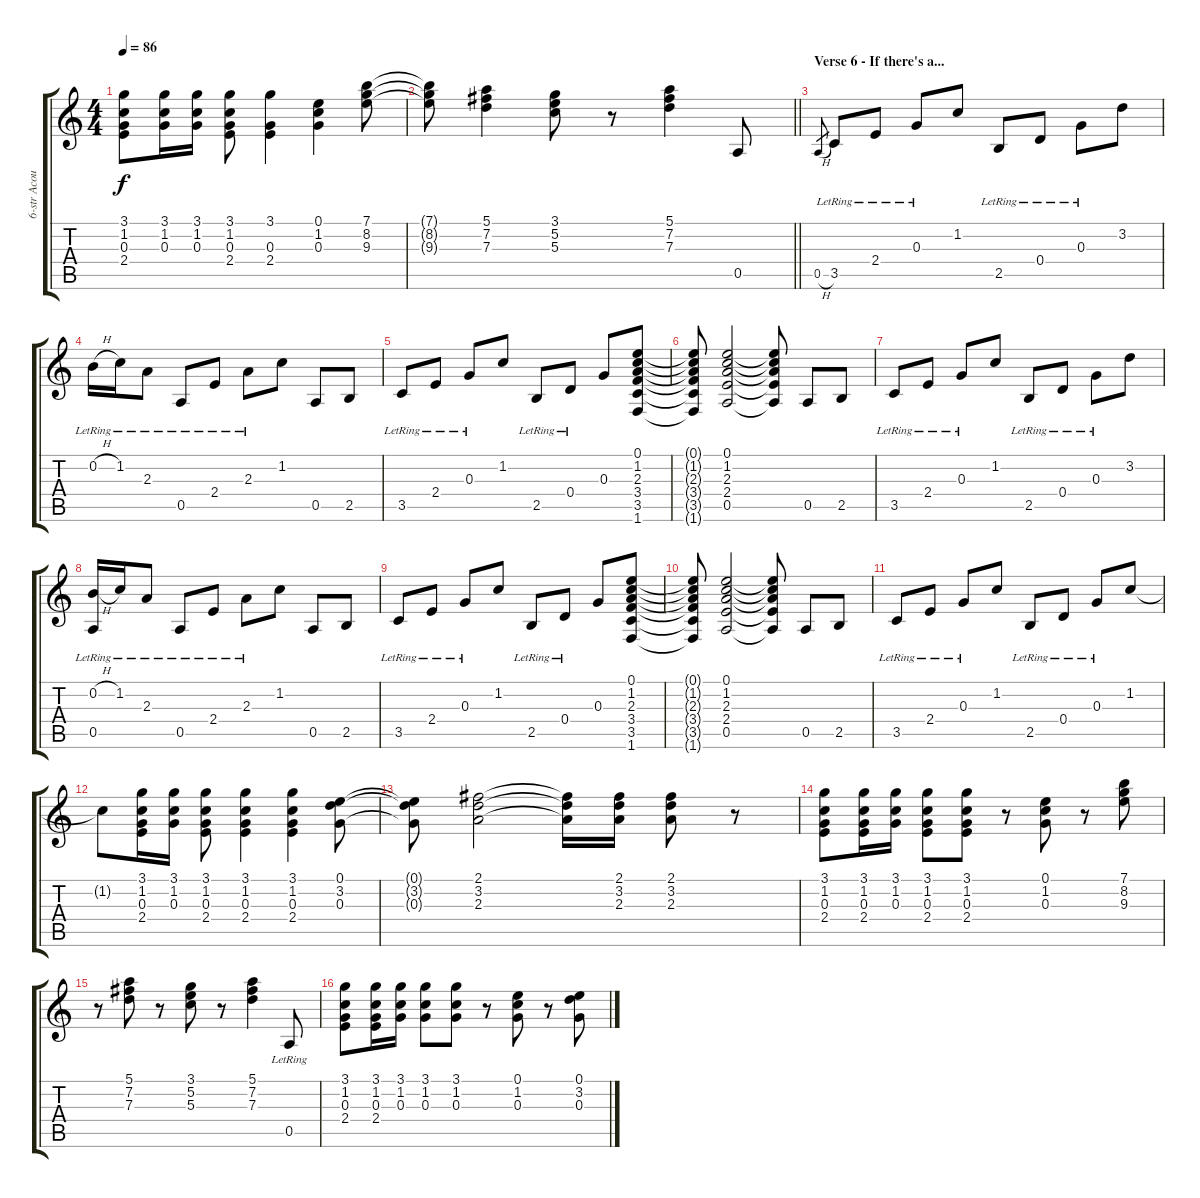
\track ("6-str Acoustic (Page)" "6-str Acou") {instrument acousticguitarsteel}
\staff {score tabs}
\tuning (E4 B3 G3 D3 A2 E2) {hide}
\ts (4 4)
\tempo 86
\clef g2
\ks c
(3.1 1.2 0.3 2.4).8{dy f} (3.1 1.2 0.3).16 (3.1 1.2 0.3).16 (3.1 1.2 0.3 2.4).8 (3.1 0.3 2.4).4 (0.1 1.2 0.3).4 (7.1 8.2 9.3).8 |
\barLineRight lightlight
(7.1{t} 8.2{t} 9.3{t}).8 (5.1 7.2 7.3).4 (3.1 5.2 5.3).8 r.8 (5.1 7.2 7.3).4 0.5.8 |
\section ("" "Verse 6 - If there's a...")
0.5{h}.8{gr} 3.5{lr}.8 2.4{lr}.8 0.3{lr}.8 1.2.8 2.5{lr}.8 0.4{lr}.8 0.3{lr}.8 3.2.8 |
0.2{h lr}.16 1.2{lr}.16 2.3{lr}.8 0.5{lr}.8 2.4{lr}.8 2.3{lr}.8 1.2.8 0.5.8 2.5.8 |
3.5{lr}.8 2.4{lr}.8 0.3{lr}.8 1.2.8 2.5{lr}.8 0.4{lr}.8 0.3.8 (0.1 1.2 2.3 3.4 3.5 1.6).8 |
(0.1{t} 1.2{t} 2.3{t} 3.4{t} 3.5{t} 1.6{t}).8 (0.1 1.2 2.3 2.4 0.5).2 (0.1{t} 1.2{t} 2.3{t} 2.4{t} 0.5{t}).8 0.5.8 2.5.8 |
3.5{lr}.8 2.4{lr}.8 0.3{lr}.8 1.2.8 2.5{lr}.8 0.4{lr}.8 0.3{lr}.8 3.2.8 |
(0.2{h lr} 0.5{lr}).16 1.2{lr}.16 2.3{lr}.8 0.5{lr}.8 2.4{lr}.8 2.3{lr}.8 1.2.8 0.5.8 2.5.8 |
3.5{lr}.8 2.4{lr}.8 0.3{lr}.8 1.2.8 2.5{lr}.8 0.4{lr}.8 0.3.8 (0.1 1.2 2.3 3.4 3.5 1.6).8 |
(0.1{t} 1.2{t} 2.3{t} 3.4{t} 3.5{t} 1.6{t}).8 (0.1 1.2 2.3 2.4 0.5).2 (0.1{t} 1.2{t} 2.3{t} 2.4{t} 0.5{t}).8 0.5.8 2.5.8 |
3.5{lr}.8 2.4{lr}.8 0.3{lr}.8 1.2.8 2.5{lr}.8 0.4{lr}.8 0.3{lr}.8 1.2.8 |
1.2{t}.8 (3.1 1.2 0.3 2.4).16 (3.1 1.2 0.3).16 (3.1 1.2 0.3 2.4).8 (3.1 1.2 0.3 2.4).4 (3.1 1.2 0.3 2.4).4 (0.1 3.2 0.3).8 |
(0.1{t} 3.2{t} 0.3{t}).8 (2.1 3.2 2.3).2 (2.1{t} 3.2{t} 2.3{t}).16 (2.1 3.2 2.3).16 (2.1 3.2 2.3).8 r.8 |
(3.1 1.2 0.3 2.4).8 (3.1 1.2 0.3 2.4).16 (3.1 1.2 0.3).16 (3.1 1.2 0.3 2.4).8 (3.1 1.2 0.3 2.4).8 r.8 (0.1 1.2 0.3).8 r.8 (7.1 8.2 9.3).8 |
r.8 (5.1 7.2 7.3).8 r.8 (3.1 5.2 5.3).8 r.8 (5.1 7.2 7.3).4 0.5{lr}.8 |
(3.1 1.2 0.3 2.4).8 (3.1 1.2 0.3 2.4).16 (3.1 1.2 0.3).16 (3.1 1.2 0.3).8 (3.1 1.2 0.3).8 r.8 (0.1 1.2 0.3).8 r.8 (0.1 3.2 0.3).8
